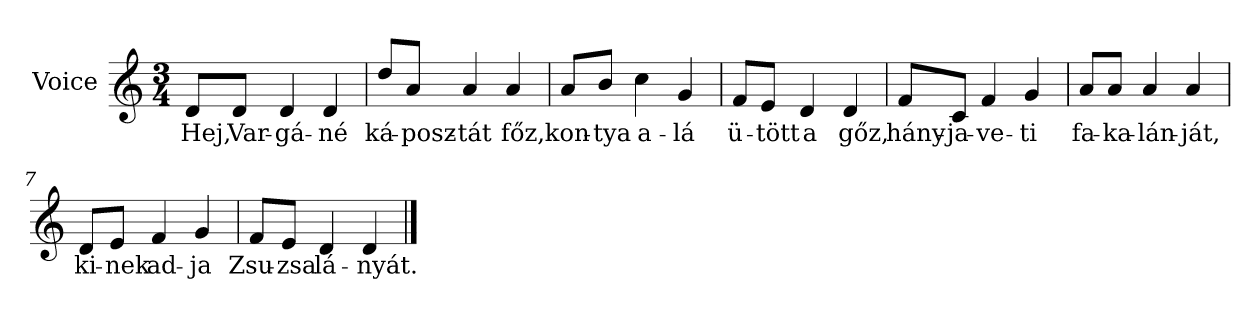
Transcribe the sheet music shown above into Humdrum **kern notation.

**kern	**text
*part1	*part1
*staff1	*staff1
*I"Voice	*
*clefG2	*
*k[]	*
*C:	*
*M3/4	*
=1	=1
8d/L	Hej,
8d/J	Var-
4d/	-gá-
4d/	-né
=2	=2
8dd/L	ká-
8a/J	-posz-
4a/	-tát
4a/	főz,
=3	=3
8a/L	kon-
8b/J	-tya
4cc\	a-
4g/	-lá
=4	=4
8f/L	ü-
8e/J	-tött
4d/	a
4d/	gőz,
=5	=5
8f/L	hány-
8c/J	ja-
4f/	-ve-
4g/	-ti
!!LO:LB:g=z
=6	=6
8a/L	fa-
8a/J	-ka-
4a/	-lán-
4a/	-ját,
=7	=7
8d/L	ki-
8e/J	-nek
4f/	ad-
4g/	-ja
=8	=8
8f/L	Zsu-
8e/J	-zsa
4d/	lá-
4d/	-nyát.-
==	==
*-	*-
